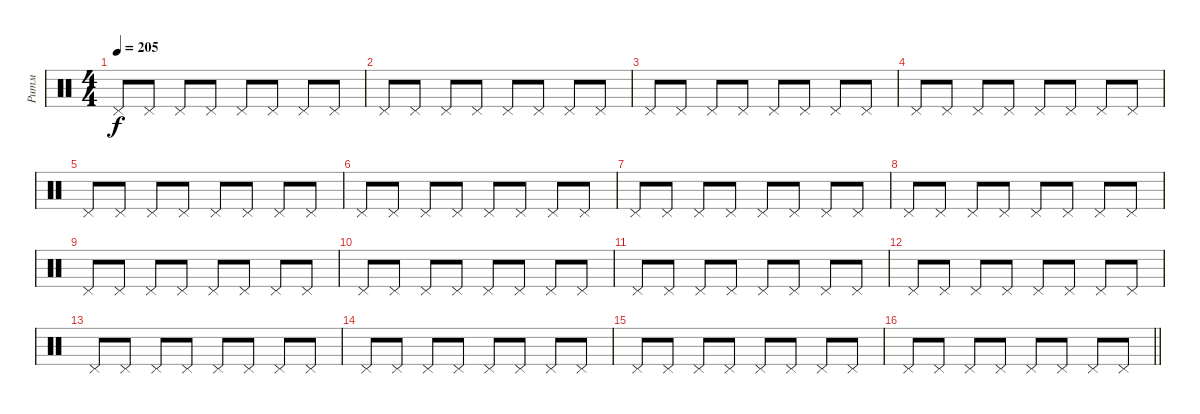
\track ("Ритм" "Ритм") {instrument percussion}
\staff {score}
\articulation defaults
\ts (4 4)
\tempo 205
\clef neutral
\ks c "Pedal Hi-Hat (hit)".8{dy f} "Pedal Hi-Hat (hit)".8 "Pedal Hi-Hat (hit)".8 "Pedal Hi-Hat (hit)".8 "Pedal Hi-Hat (hit)".8 "Pedal Hi-Hat (hit)".8 "Pedal Hi-Hat (hit)".8 "Pedal Hi-Hat (hit)".8
|
"Pedal Hi-Hat (hit)".8 "Pedal Hi-Hat (hit)".8 "Pedal Hi-Hat (hit)".8 "Pedal Hi-Hat (hit)".8 "Pedal Hi-Hat (hit)".8 "Pedal Hi-Hat (hit)".8 "Pedal Hi-Hat (hit)".8 "Pedal Hi-Hat (hit)".8 |
"Pedal Hi-Hat (hit)".8 "Pedal Hi-Hat (hit)".8 "Pedal Hi-Hat (hit)".8 "Pedal Hi-Hat (hit)".8 "Pedal Hi-Hat (hit)".8 "Pedal Hi-Hat (hit)".8 "Pedal Hi-Hat (hit)".8 "Pedal Hi-Hat (hit)".8 |
"Pedal Hi-Hat (hit)".8 "Pedal Hi-Hat (hit)".8 "Pedal Hi-Hat (hit)".8 "Pedal Hi-Hat (hit)".8 "Pedal Hi-Hat (hit)".8 "Pedal Hi-Hat (hit)".8 "Pedal Hi-Hat (hit)".8 "Pedal Hi-Hat (hit)".8 |
"Pedal Hi-Hat (hit)".8 "Pedal Hi-Hat (hit)".8 "Pedal Hi-Hat (hit)".8 "Pedal Hi-Hat (hit)".8 "Pedal Hi-Hat (hit)".8 "Pedal Hi-Hat (hit)".8 "Pedal Hi-Hat (hit)".8 "Pedal Hi-Hat (hit)".8 |
"Pedal Hi-Hat (hit)".8 "Pedal Hi-Hat (hit)".8 "Pedal Hi-Hat (hit)".8 "Pedal Hi-Hat (hit)".8 "Pedal Hi-Hat (hit)".8 "Pedal Hi-Hat (hit)".8 "Pedal Hi-Hat (hit)".8 "Pedal Hi-Hat (hit)".8 |
"Pedal Hi-Hat (hit)".8 "Pedal Hi-Hat (hit)".8 "Pedal Hi-Hat (hit)".8 "Pedal Hi-Hat (hit)".8 "Pedal Hi-Hat (hit)".8 "Pedal Hi-Hat (hit)".8 "Pedal Hi-Hat (hit)".8 "Pedal Hi-Hat (hit)".8 |
"Pedal Hi-Hat (hit)".8 "Pedal Hi-Hat (hit)".8 "Pedal Hi-Hat (hit)".8 "Pedal Hi-Hat (hit)".8 "Pedal Hi-Hat (hit)".8 "Pedal Hi-Hat (hit)".8 "Pedal Hi-Hat (hit)".8 "Pedal Hi-Hat (hit)".8 |
"Pedal Hi-Hat (hit)".8 "Pedal Hi-Hat (hit)".8 "Pedal Hi-Hat (hit)".8 "Pedal Hi-Hat (hit)".8 "Pedal Hi-Hat (hit)".8 "Pedal Hi-Hat (hit)".8 "Pedal Hi-Hat (hit)".8 "Pedal Hi-Hat (hit)".8 |
"Pedal Hi-Hat (hit)".8 "Pedal Hi-Hat (hit)".8 "Pedal Hi-Hat (hit)".8 "Pedal Hi-Hat (hit)".8 "Pedal Hi-Hat (hit)".8 "Pedal Hi-Hat (hit)".8 "Pedal Hi-Hat (hit)".8 "Pedal Hi-Hat (hit)".8 |
"Pedal Hi-Hat (hit)".8 "Pedal Hi-Hat (hit)".8 "Pedal Hi-Hat (hit)".8 "Pedal Hi-Hat (hit)".8 "Pedal Hi-Hat (hit)".8 "Pedal Hi-Hat (hit)".8 "Pedal Hi-Hat (hit)".8 "Pedal Hi-Hat (hit)".8 |
"Pedal Hi-Hat (hit)".8 "Pedal Hi-Hat (hit)".8 "Pedal Hi-Hat (hit)".8 "Pedal Hi-Hat (hit)".8 "Pedal Hi-Hat (hit)".8 "Pedal Hi-Hat (hit)".8 "Pedal Hi-Hat (hit)".8 "Pedal Hi-Hat (hit)".8 |
"Pedal Hi-Hat (hit)".8 "Pedal Hi-Hat (hit)".8 "Pedal Hi-Hat (hit)".8 "Pedal Hi-Hat (hit)".8 "Pedal Hi-Hat (hit)".8 "Pedal Hi-Hat (hit)".8 "Pedal Hi-Hat (hit)".8 "Pedal Hi-Hat (hit)".8 |
"Pedal Hi-Hat (hit)".8 "Pedal Hi-Hat (hit)".8 "Pedal Hi-Hat (hit)".8 "Pedal Hi-Hat (hit)".8 "Pedal Hi-Hat (hit)".8 "Pedal Hi-Hat (hit)".8 "Pedal Hi-Hat (hit)".8 "Pedal Hi-Hat (hit)".8 |
"Pedal Hi-Hat (hit)".8 "Pedal Hi-Hat (hit)".8 "Pedal Hi-Hat (hit)".8 "Pedal Hi-Hat (hit)".8 "Pedal Hi-Hat (hit)".8 "Pedal Hi-Hat (hit)".8 "Pedal Hi-Hat (hit)".8 "Pedal Hi-Hat (hit)".8 |
\barLineRight lightlight "Pedal Hi-Hat (hit)".8 "Pedal Hi-Hat (hit)".8 "Pedal Hi-Hat (hit)".8 "Pedal Hi-Hat (hit)".8 "Pedal Hi-Hat (hit)".8 "Pedal Hi-Hat (hit)".8 "Pedal Hi-Hat (hit)".8 "Pedal Hi-Hat (hit)".8
